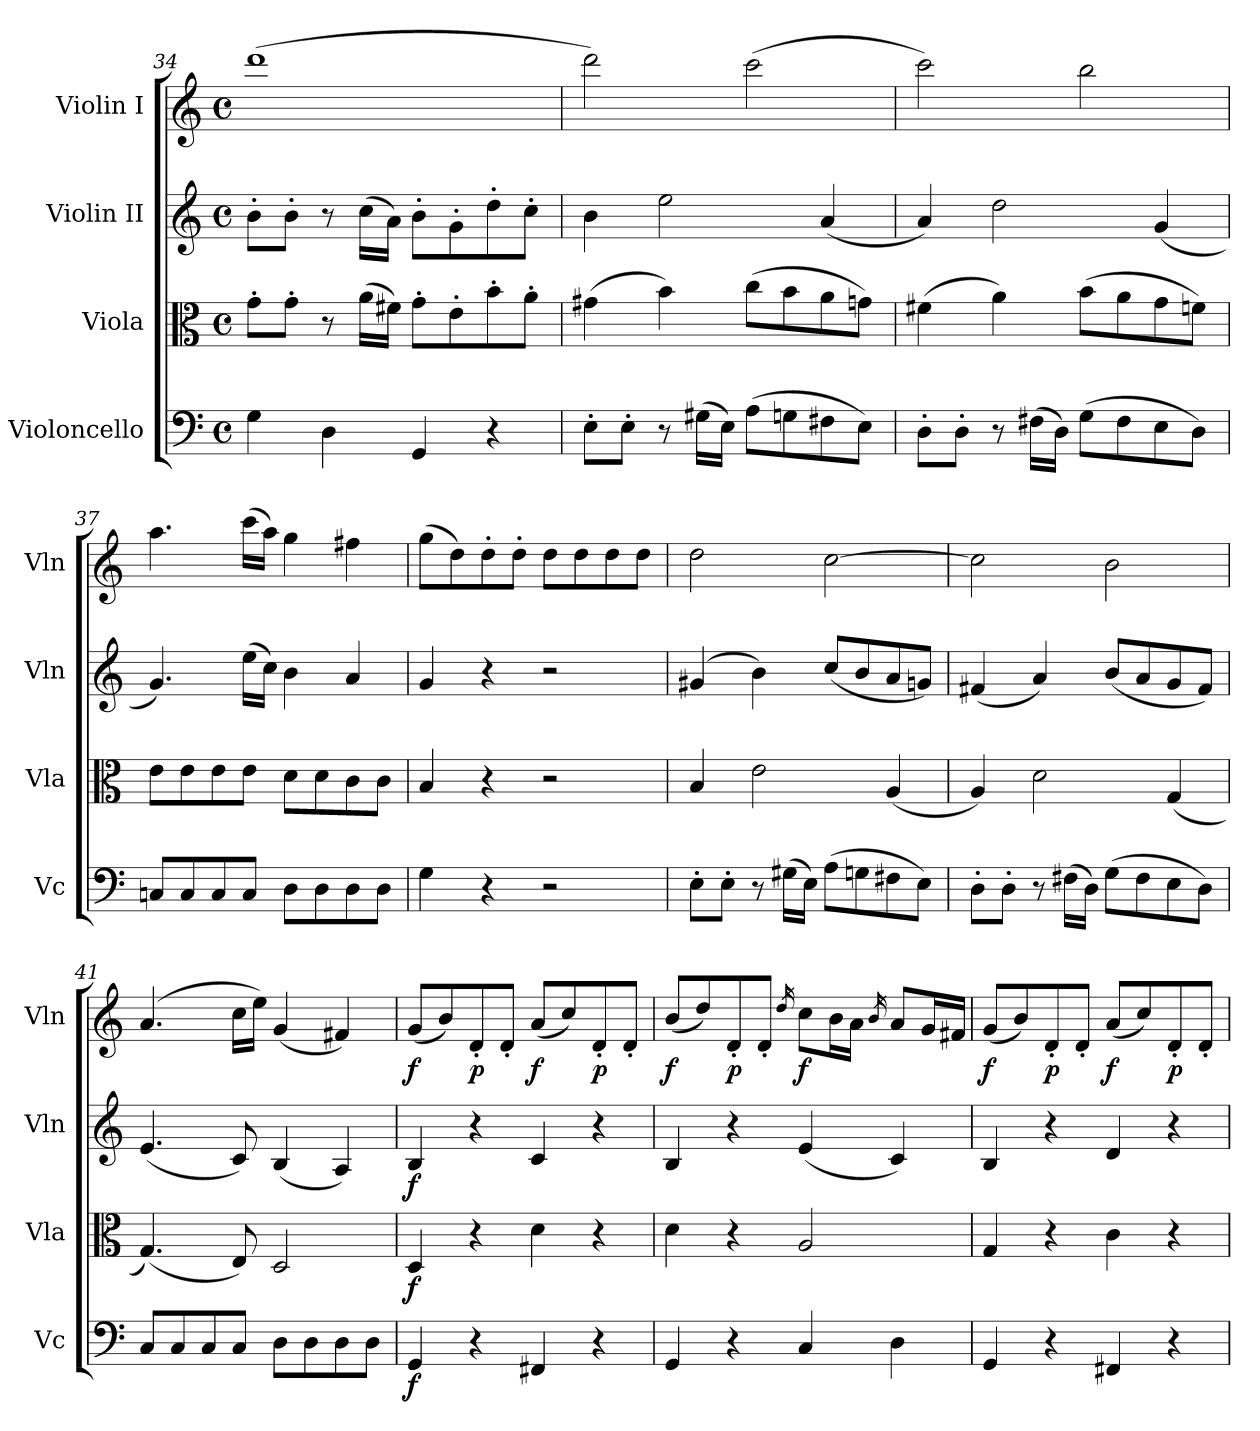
**kern	**dynam	**kern	**dynam	**kern	**dynam	**kern	**dynam
*part4	*part4	*part3	*part3	*part2	*part2	*part1	*part1
*staff4	*staff4	*staff3	*staff3	*staff2	*staff2	*staff1	*staff1
*I"Violoncello	*	*I"Viola	*	*I"Violin II	*	*I"Violin I	*
*I'Vc	*	*I'Vla	*	*I'Vln	*	*I'Vln	*
*clefF4	*	*clefC3	*	*clefG2	*	*clefG2	*
*k[]	*	*k[]	*	*k[]	*	*k[]	*
*M4/4	*	*M4/4	*	*M4/4	*	*M4/4	*
*met(c)	*	*met(c)	*	*met(c)	*	*met(c)	*
=34	=34	=34	=34	=34	=34	=34	=34
4G\	.	8g'\L	.	8b'\L	.	(>1ddd	.
.	.	8g'\J	.	8b'\J	.	.	.
4D\	.	8r	.	8r	.	.	.
.	.	(>16a\LL	.	(>16cc\LL	.	.	.
.	.	16f#X\JJ)	.	16a\JJ)	.	.	.
4GG/	.	8g'\L	.	8b'\L	.	.	.
.	.	8e'\	.	8g'\	.	.	.
4r	.	8b'\	.	8dd'\	.	.	.
.	.	8a'\J	.	8cc'\J	.	.	.
=35	=35	=35	=35	=35	=35	=35	=35
8E'\L	.	(>4g#X\	.	4b\	.	2ddd\)	.
8E'\J	.	.	.	.	.	.	.
8r	.	4b\)	.	2ee\	.	.	.
(>16G#X\LL	.	.	.	.	.	.	.
16E\JJ)	.	.	.	.	.	.	.
(>8A\L	.	(>8cc\L	.	.	.	(>2ccc\	.
8Gn\	.	8b\	.	.	.	.	.
8F#X\	.	8a\	.	(<4a/	.	.	.
8E\J)	.	8gn\J)	.	.	.	.	.
!!LO:PB:g=z
=36	=36	=36	=36	=36	=36	=36	=36
8D'\L	.	(>4f#X\	.	4a/)	.	2ccc\)	.
8D'\J	.	.	.	.	.	.	.
8r	.	4a\)	.	2dd\	.	.	.
(>16F#X\LL	.	.	.	.	.	.	.
16D\JJ)	.	.	.	.	.	.	.
(>8G\L	.	(>8b\L	.	.	.	2bb\	.
8F#\	.	8a\	.	.	.	.	.
8E\	.	8g\	.	(<4g/	.	.	.
8D\J)	.	8fn\J)	.	.	.	.	.
=37	=37	=37	=37	=37	=37	=37	=37
8Cn/L	.	8e\L	.	4.g/)	.	4.aa\	.
8C/	.	8e\	.	.	.	.	.
8C/	.	8e\	.	.	.	.	.
8C/J	.	8e\J	.	(>16ee\LL	.	(>16ccc\LL	.
.	.	.	.	16cc\JJ)	.	16aa\JJ)	.
8D\L	.	8d\L	.	4b\	.	4gg\	.
8D\	.	8d\	.	.	.	.	.
8D\	.	8c\	.	4a/	.	4ff#X\	.
8D\J	.	8c\J	.	.	.	.	.
=38	=38	=38	=38	=38	=38	=38	=38
4G\	.	4B/	.	4g/	.	(>8gg\L	.
.	.	.	.	.	.	8dd\)	.
4r	.	4r	.	4r	.	8dd'\	.
.	.	.	.	.	.	8dd'\J	.
2r	.	2r	.	2r	.	8dd\L	.
.	.	.	.	.	.	8dd\	.
.	.	.	.	.	.	8dd\	.
.	.	.	.	.	.	8dd\J	.
=39	=39	=39	=39	=39	=39	=39	=39
8E'\L	.	4B/	.	(>4g#X/	.	2dd\	.
8E'\J	.	.	.	.	.	.	.
8r	.	2e\	.	4b\)	.	.	.
(>16G#X\LL	.	.	.	.	.	.	.
16E\JJ)	.	.	.	.	.	.	.
(>8A\L	.	.	.	(<8cc/L	.	[2cc\	.
8Gn\	.	.	.	8b/	.	.	.
8F#X\	.	(<4A/	.	8a/	.	.	.
8E\J)	.	.	.	8gn/J)	.	.	.
!!LO:LB:g=z
=40	=40	=40	=40	=40	=40	=40	=40
8D'\L	.	4A/)	.	(<4f#X/	.	2cc\]	.
8D'\J	.	.	.	.	.	.	.
8r	.	2d\	.	4a/)	.	.	.
(>16F#X\LL	.	.	.	.	.	.	.
16D\JJ)	.	.	.	.	.	.	.
(>8G\L	.	.	.	(<8b/L	.	2b\	.
8F#\	.	.	.	8a/	.	.	.
8E\	.	(<4G/	.	8g/	.	.	.
8D\J)	.	.	.	8f#/J)	.	.	.
=41	=41	=41	=41	=41	=41	=41	=41
8C/L	.	(<4.G/)	.	(<4.e/	.	(>4.a/	.
8C/	.	.	.	.	.	.	.
8C/	.	.	.	.	.	.	.
8C/J	.	8E/)	.	8c/)	.	16cc\LL	.
.	.	.	.	.	.	16ee\JJ)	.
8D\L	.	2D/	.	(<4B/	.	(<4g/	.
8D\	.	.	.	.	.	.	.
8D\	.	.	.	4A/)	.	4f#X/)	.
8D\J	.	.	.	.	.	.	.
=42	=42	=42	=42	=42	=42	=42	=42
!	!LO:DY:b	!	!LO:DY:b	!	!LO:DY:b	!	!LO:DY:b
4GG/	f	4D/	f	4B/	f	(<8g/L	f
.	.	.	.	.	.	8b/)	.
!	!	!	!	!	!	!	!LO:DY:b
4r	.	4r	.	4r	.	8d'/	p
.	.	.	.	.	.	8d'/J	.
!	!	!	!	!	!	!	!LO:DY:b
4FF#X/	.	4d\	.	4c/	.	(<8a/L	f
.	.	.	.	.	.	8cc/)	.
!	!	!	!	!	!	!	!LO:DY:b
4r	.	4r	.	4r	.	8d'/	p
.	.	.	.	.	.	8d'/J	.
=43	=43	=43	=43	=43	=43	=43	=43
!	!	!	!	!	!	!	!LO:DY:b
4GG/	.	4d\	.	4B/	.	(<8b/L	f
.	.	.	.	.	.	8dd/)	.
!	!	!	!	!	!	!	!LO:DY:b
4r	.	4r	.	4r	.	8d'/	p
.	.	.	.	.	.	8d'/J	.
.	.	.	.	.	.	16qdd/	.
!	!	!	!	!	!	!	!LO:DY:b
4C/	.	2A/	.	(<4e/	.	8cc\L	f
.	.	.	.	.	.	16b\L	.
.	.	.	.	.	.	16a\JJ	.
.	.	.	.	.	.	16qb/	.
4D\	.	.	.	4c/)	.	8a/L	.
.	.	.	.	.	.	16g/L	.
.	.	.	.	.	.	16f#X/JJ	.
!!LO:LB:g=z
=44	=44	=44	=44	=44	=44	=44	=44
!	!	!	!	!	!	!	!LO:DY:b
4GG/	.	4G/	.	4B/	.	(<8g/L	f
.	.	.	.	.	.	8b/)	.
!	!	!	!	!	!	!	!LO:DY:b
4r	.	4r	.	4r	.	8d'/	p
.	.	.	.	.	.	8d'/J	.
!	!	!	!	!	!	!	!LO:DY:b
4FF#X/	.	4c\	.	4d/	.	(<8a/L	f
.	.	.	.	.	.	8cc/)	.
!	!	!	!	!	!	!	!LO:DY:b
4r	.	4r	.	4r	.	8d'/	p
.	.	.	.	.	.	8d'/J	.
=	=	=	=	=	=	=	=
*-	*-	*-	*-	*-	*-	*-	*-
